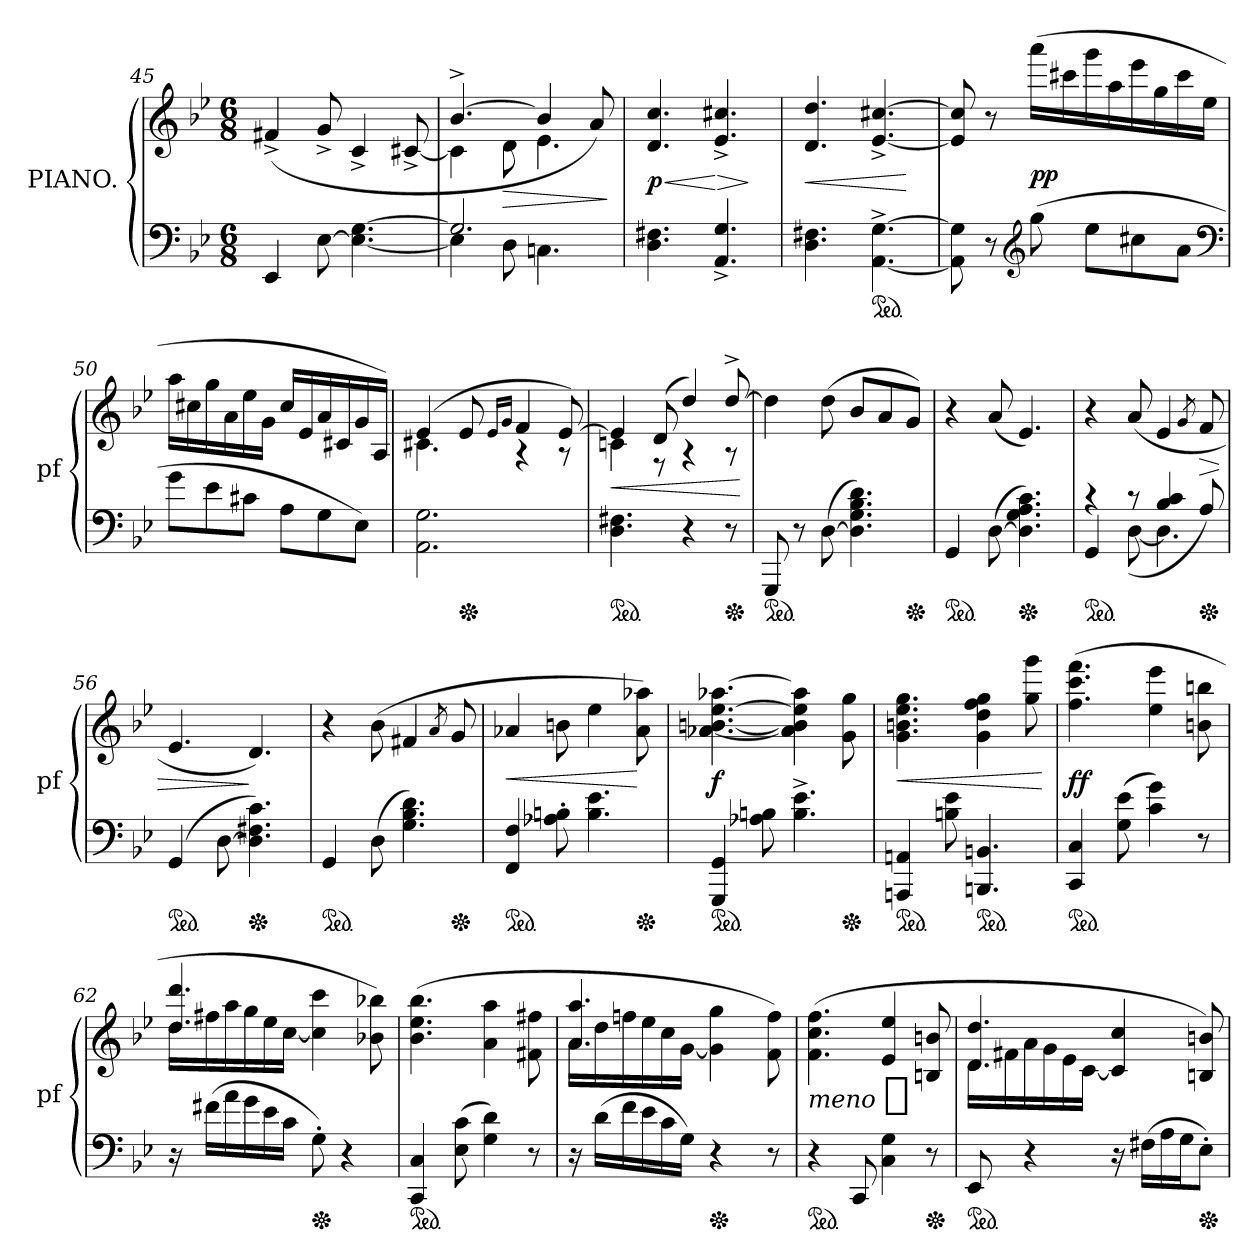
**kern	**kern	**dynam
*part1	*part1	*part1
*staff2	*staff1	*staff1/2
*I"PIANO.	*	*
*I'pf	*	*
*clefF4	*clefG2	*
*k[b-e-]	*k[b-e-]	*
*g:	*g:	*
*M6/8	*M6/8	*
=45	=45	=45
4EE-/	(>4f#X^</	.
[<8E-\	8g^</	.
4.E-_\ [4.G\	4c^</	.
.	[8c#X^</	.
=46	=46	=46
*^	*^	*
2.G/]	4E-\]	[4.b-^>/	4c#\]	.
.	8D\	.	8d\	>
.	4.Cn\	4b-/]	4.e-\	.
.	.	8a/)	.	.
*v	*v	*	*	*
*	*v	*v	*
.	.	]
=47	=47	=47
4.D\ 4.F#X\	4.d/ 4.cc/	< p
4.AA^</ 4.G^</	4.e-^</ 4.cc#X^</	[ >
.	.	]
=48	=48	=48
4.D\ 4.F#X\	4.d/ 4.dd/	<
*ped	*	*
[4.AA^>\ [4.G^>\	[4.e-^</ [4.cc#X^</	.
.	.	[
=49	=49	=49
8AA]\ 8G]\	8e-]/ 8cc#]/	.
8r	8r	.
*clefG2	*	*
(>8gg\	(>16aaa\LL	pp
.	16ccc#X\	.
8ee-\L	16ggg\	.
.	16aa\	.
8cc#X\	16eee-\	.
.	16gg\	.
8a\J	16ccc#\	.
.	16ee-\JJ	.
*clefF4	*	*
=50	=50	=50
8g\L	16aa\LL	.
.	16cc#X\	.
8e-\	16gg\	.
.	16a\	.
8c#X\J	16ee-\	.
.	16g\JJ	.
8A\L	16cc#/LL	.
.	16e-/	.
8G\	16a/	.
.	16c#X/	.
8E-\J)	16g/	.
.	16A/JJ)	.
=51	=51	=51
*	*^	*
2.AA\ 2.G\	(>4e-/	4.c#X\	.
*Xped	*	*	*
.	8e-/	.	.
.	16qqe-/LL	.	.
.	16qqg/JJ	.	.
.	4f/	4r	.
.	[8e-/)	8r	.
=52	=52	=52	=52
*ped	*	*	*
4.D\ 4.F#X\	4e-/]	4cn\	<
.	(>8d/	8r	.
4r	4dd/)	4r	.
*Xped	*	*	*
8r	[8dd^>/	8r	.
*	*v	*v	*
.	.	[
=53	=53	=53
*ped	*	*
8GGG/	4dd\]	.
8r	.	.
(>[8D\	(>8dd\	.
4.D]\ 4.G\ 4.B-\ 4.d\)	8b-/L	.
.	8a/	.
*Xped	*	*
.	8g/J)	.
=54	=54	=54
*ped	*	*
4GG/	4r	.
(>[8D\	(<8a/	.
*Xped	*	*
4.D]\ 4.G\ 4.A\ 4.c\)	4.e-/)	.
=55	=55	=55
*^	*	*
*ped	*	*	*
4r	4GG/	4r	.
8r	(>[8D\	(<8a/	.
4B-/ 4c/	4.D\]	4e-/	.
.	.	8qg/	.
*Xped	*	*	*
8A/)	.	8f/	>
*v	*v	*	*
=56	=56	=56
*ped	*	*
(>4GG/	4.e-/	.
[8D\	.	.
*Xped	*	*
4.D]\ 4.F#X\ 4.c\)	4.d/)	]
=57	=57	=57
*ped	*	*
4GG/	4r	.
(>8D\	(>8b-\	.
4.G\ 4.B-\ 4.d\)	4f#X/	.
.	8qa/	.
*Xped	*	*
.	8g/	.
=58	=58	=58
*ped	*	*
4FF/ 4F/	4a-X/	<
8A-X'\ 8Bn'\	8bn\	.
4.B\ 4.e-\	4ee-\	.
*Xped	*	*
.	8a-\ 8aa-X\)	[
=59	=59	=59
*ped	*	*
4GGG/ 4GG/	[4.a-X\ [4.bn\ [4.ee-\ [4.aa-X\	f
8A-X\ 8Bn\	.	.
4.B^>\ 4.e-^>\	4a-]\ 4b]\ 4ee-]\ 4aa-]\	.
*Xped	*	*
.	8g\ 8gg\	.
=60	=60	=60
*ped	*	*
4AAAn/ 4AAn/	4.g\ 4.bn\ 4.ee-\ 4.gg\	<
8Bn\ 8e-\	.	.
*ped	*	*
4.BBBn/ 4.BBn/	4g\ 4dd\ 4ff\ 4gg\	.
.	8gg\ 8ggg\	.
.	.	[
=61	=61	=61
*ped	*	*
4CC/ 4C/	(>4.ff\ 4.ccc\ 4.fff\	ff
(>8G\ 8e-\	.	.
4c\ 4g\)	4ee-\ 4eee-\	.
8r	8bn\ 8bbn\	.
=62	=62	=62
*	*^	*
16r	4.dd/ 4.ddd/	16dd\LL	.
(>16f#X\LL	.	16ff#X\	.
16a\	.	16aa\	.
16g\	.	16gg\	.
16e-\	.	16ee-\	.
16c\JJ	.	[<16cc\JJ	.
*Xped	*	*	*
8G'\)	4cc]\ 4ccc\	8ryy	.
4r	.	4ryy	.
.	8b-X\ 8bb-X\)	.	.
*	*v	*v	*
=63	=63	=63
*ped	*	*
4CC/ 4C/	(>4.b-\ 4.ee-\ 4.bb-\	.
(>8E-\ 8c\	.	.
4G\ 4d\)	4a\ 4aa\	.
8r	8f#X\ 8ff#X\	.
=64	=64	=64
*	*^	*
16r	4.a/ 4.aa/	16a\LL	.
(>16d\LL	.	16dd\	.
16f\	.	16ffn\	.
16e-\	.	16ee-\	.
16c\	.	16cc\	.
16G\JJ)	.	[<16g\JJ	.
*Xped	*	*	*
4r	4g]\ 4gg\	8ryy	.
.	.	4ryy	.
8r	8f\ 8ff\)	.	.
*	*v	*v	*
=65	=65	=65
!	!	!LO:DY:t=meno %s
*ped	*	*
4r	(>4.f\ 4.cc\ 4.ff\	f
8CC/	.	.
4C\ 4G\	4e-/ 4ee-/	.
*Xped	*	*
8r	8Bn/ 8bn/	.
=66	=66	=66
*	*^	*
*ped	*	*	*
8EE-/	4.d/ 4.dd/	16d\LL	.
.	.	16f#X\	.
4r	.	16a\	.
.	.	16g\	.
.	.	16e-\	.
.	.	[<16c\JJ	.
16r	4c]/ 4cc/	4ryy	.
(>16F#X\LL	.	.	.
16A\	.	.	.
16G\J	.	.	.
*Xped	*	*	*
8E-'\J)	8Bn/ 8bn/)	8ryy	.
*	*v	*v	*
=	=	=
*-	*-	*-
